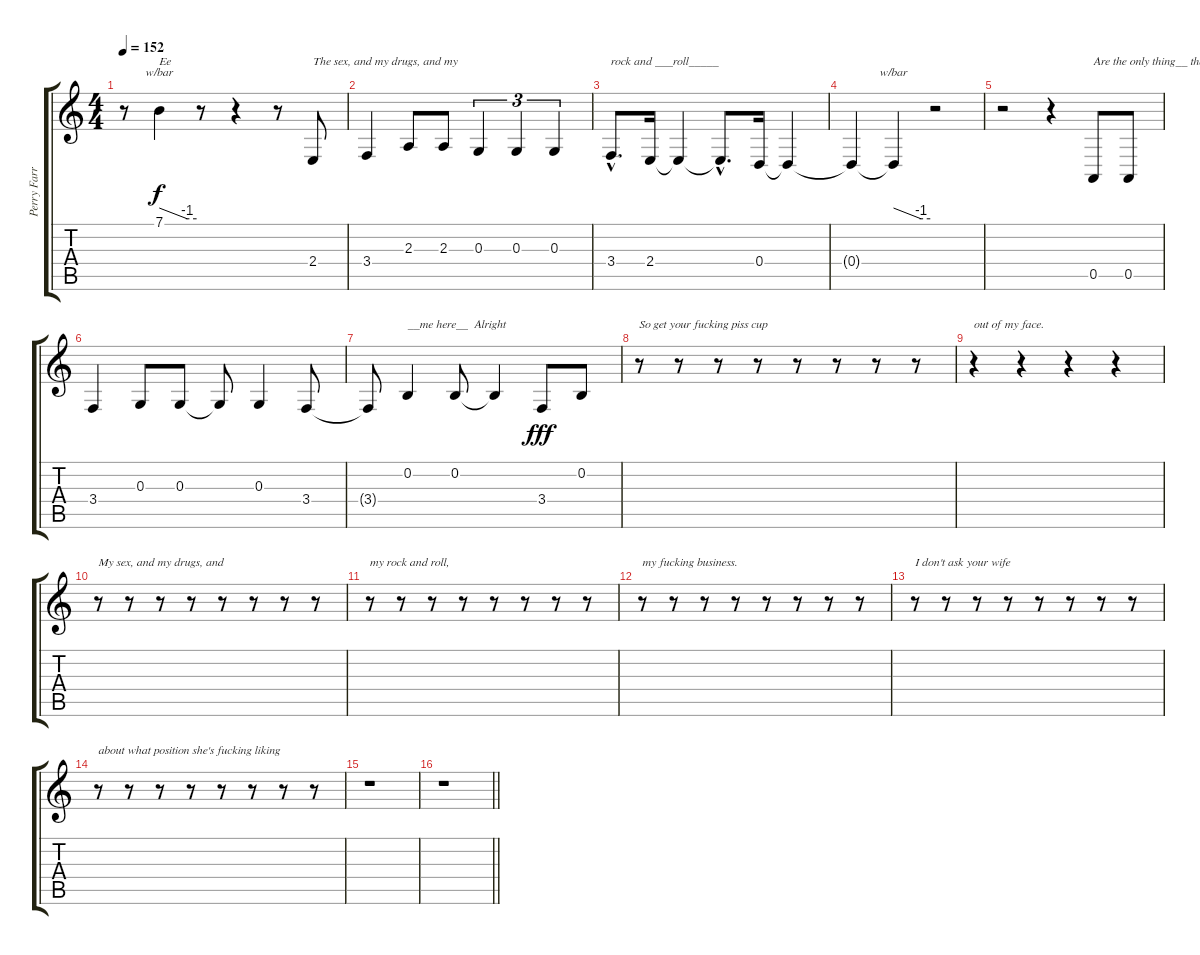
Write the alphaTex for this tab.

\track ("Perry Farrell (Voice)" "Perry Farr") {instrument lead2sawtooth}
\staff {score tabs}
\tuning (E4 B3 G3 D3 A2 E2) {hide}
\ts (4 4)
\tempo 152
\clef g2
\ks c
r.8{dy f} 7.1.4{tbe (custom default 0 0 45 -4 60 -4) txt "Ee"} r.8 r.4 r.8 2.4.8{txt "The sex, and my drugs, and my "} |
3.4.4 2.3.8 2.3.8 0.3.4{tu (3 2)} 0.3.4{tu (3 2)} 0.3.4{tu (3 2)} |
3.4{hac}.8{d txt "rock and ___roll_____"} 2.4.16 2.4{t}.4 2.4{hac t}.8{d} 0.4.16 0.4{t}.4 |
0.4{t}.4 0.4{t}.4{tbe (custom default 0 0 45 -4 60 -4)} r.2 |
r.2 r.4 0.5.8{txt "Are the only thing__ that keeps___"} 0.5.8 |
3.4.4 0.3.8 0.3.8 0.3{t}.8 0.3.4 3.4.8 |
3.4{t}.8 0.2.4{txt "__me here__  Alright"} 0.2.8 0.2{t}.4 3.4.8{dy fff} 0.2.8 |
r.8{txt "So get your fucking piss cup"} r.8 r.8 r.8 r.8 r.8 r.8 r.8 |
r.4{txt "out of my face."} r.4 r.4 r.4 |
r.8{txt "My sex, and my drugs, and"} r.8 r.8 r.8 r.8 r.8 r.8 r.8 |
r.8{txt "my rock and roll,"} r.8 r.8 r.8 r.8 r.8 r.8 r.8 |
r.8{txt "my fucking business."} r.8 r.8 r.8 r.8 r.8 r.8 r.8 |
r.8{txt "I don't ask your wife"} r.8 r.8 r.8 r.8 r.8 r.8 r.8 |
r.8{txt "about what position she's fucking liking"} r.8 r.8 r.8 r.8 r.8 r.8 r.8 |
r.1 |
\barLineRight lightlight
r.1
